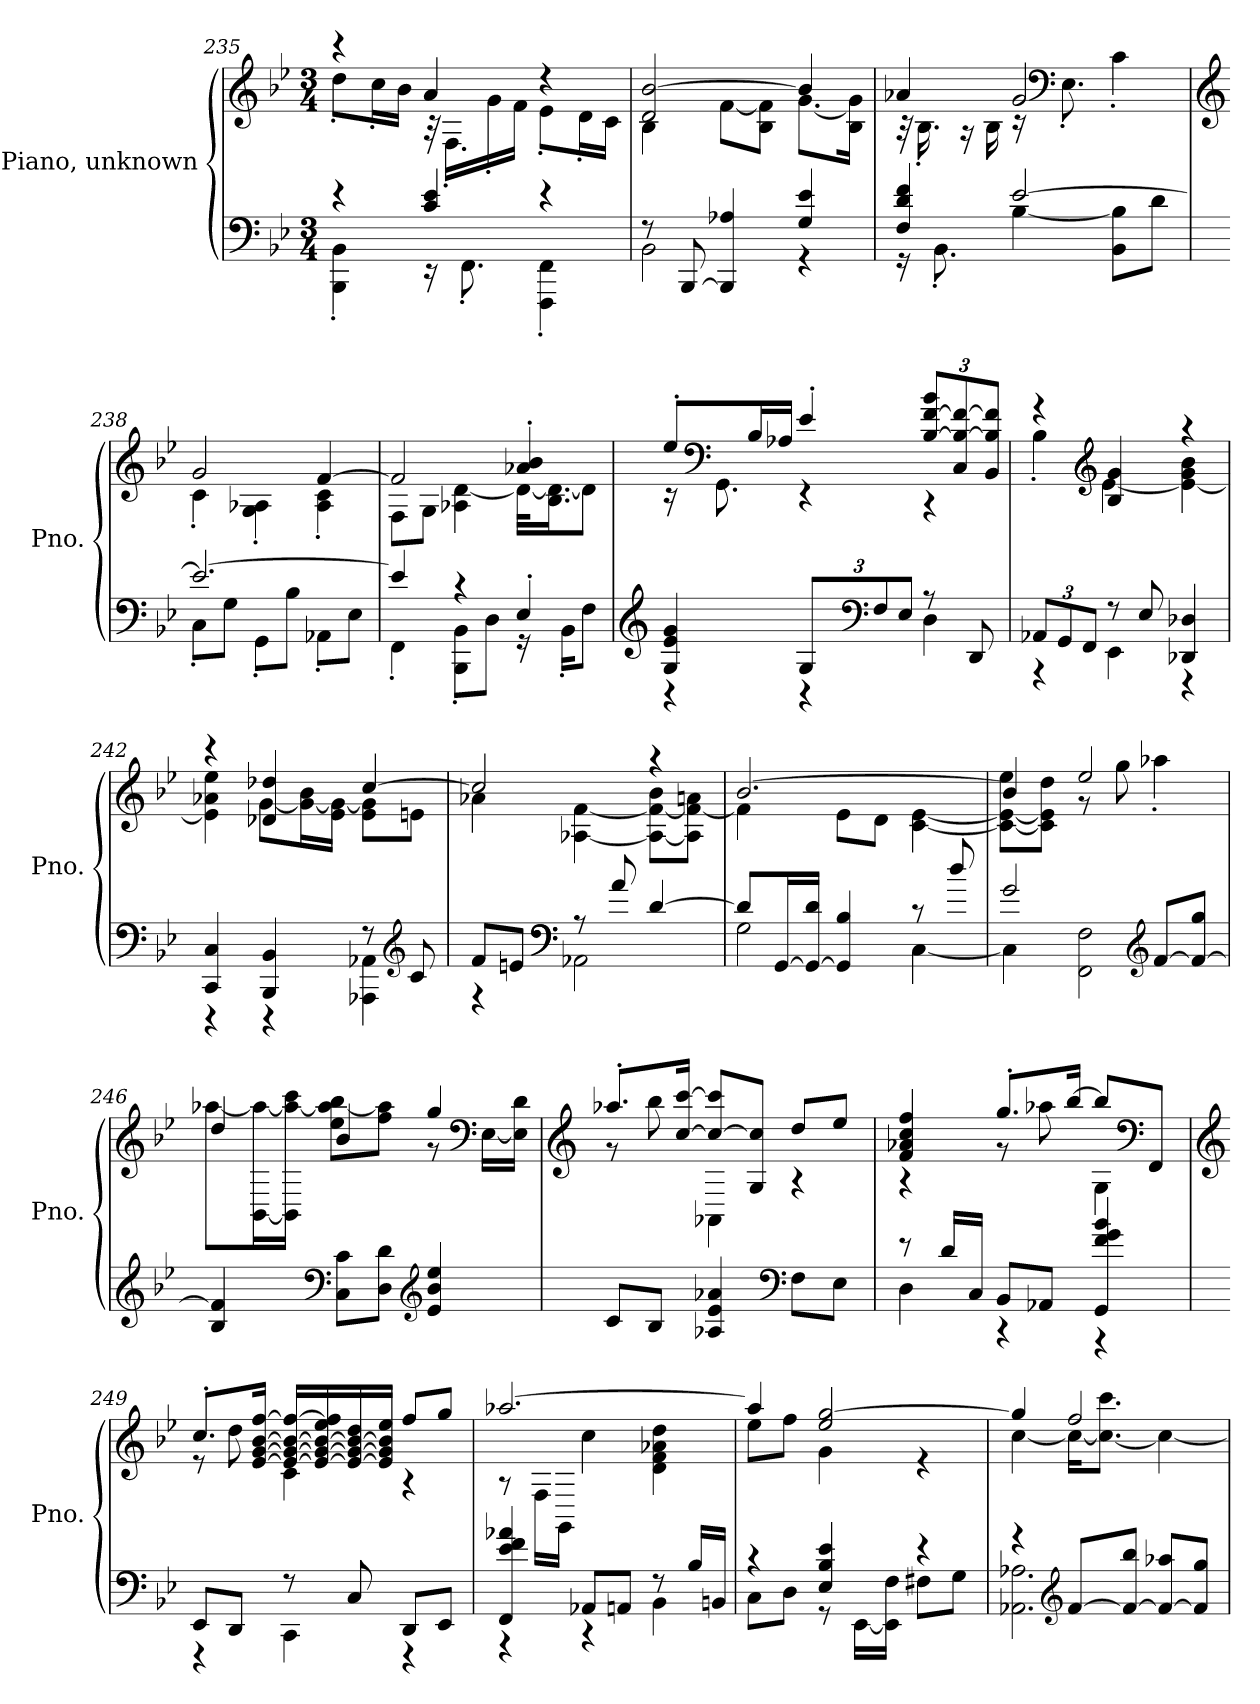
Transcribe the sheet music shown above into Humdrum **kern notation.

**kern	**kern
*part1	*part1
*staff2	*staff1
*I"Piano, unknown	*
*I'Pno.	*
*clefF4	*clefG2
*k[b-e-]	*k[b-e-]
*M3/4	*M3/4
=235	=235
*^	*^
4r	4BBB-\' 4BB-\'	4r	8dd'\L
.	.	.	16cc'\L
.	.	.	16b-\JJ
4c/ 4e-/	16r	4a/	32r
.	.	.	16.F'\LL
.	8.FF'\	.	.
.	.	.	16g'\
.	.	.	16f\JJ
4r	4FFF\' 4FF\'	4r	8e-'\L
.	.	.	16d'\L
.	.	.	16c\JJ
=236	=236	=236	=236
8r	2BB-\	2d/ [2b-/	4B-\
[8BBB-/	.	.	.
4BBB-/] 4A-X/	.	.	[8f\L
.	.	.	8B-\ 8f\]J
4G/ 4e-/	4r	4b-/]	[8.g\L
.	.	.	16B-\ 16g\]Jk
=237	=237	=237	=237
4F/ 4d/ 4f/	16r	4a-X/	32r
.	.	.	16.B-'\
.	8.BB-'\	.	.
.	.	.	16r
.	.	.	16B-\
[2e-/	[4B-\	2g/	16r
*	*	*clefF4	*
.	.	.	8.E-'\
.	8BB-\ 8B-\]L	.	4c'\
.	8d\J	.	.
!!LO:LB:g=z	!!
=238	=238	=238	=238
*	*	*clefG2	*
2.e-/_	8C'\L	2g/	4c'\
.	8G\J	.	.
.	8GG'\L	.	4G\' 4A-X\'
.	8B-\J	.	.
.	8AA-X'\L	[4f/	4A-\' 4c\'
.	8E-\J	.	.
=239	=239	=239	=239
4e-/]	4FF'\	2f/]	8F\L
.	.	.	8G\J
4r	8BBB-\' 8BB-\'L	.	4A-X\ [4d\
.	8D\J	.	.
4E-'/	16r	4a-X/' 4b-/'	32d\KLL_
.	.	.	16.B-\ 16.d\_J
.	16BB-'\KL	.	.
.	8F\J	.	8d\J]
=240	=240	=240	=240
*clefG2	*	*	*
4G/ 4e-/ 4g/	4r	8ee-'/L	16r
*	*	*clefF4	*
.	.	.	8.GG\
.	.	16B-/L	.
.	.	16A-X/JJ	.
*Xbrackettup	*	*	*
12G/L	4r	4e-'/	4r
*clefF4	*	*	*
12F/	.	.	.
12E-/J	.	.	.
*	*	*Xbrackettup	*
8r	4D\	[12B-/ [12f/ 12b-/L	4r
.	.	12C/ 12B-/_ 12f/_	.
8DD/	.	.	.
.	.	12BB-/ 12B-/] 12f/]J	.
!!LO:LB:g=z	!!
=241	=241	=241	=241
12AA-X/L	4r	4r	4B-'\
12GG/	.	.	.
12FF/J	.	.	.
*	*	*clefG2	*
8r	4EE-\	4B-/ 4g/	[4e-\
8E-/	.	.	.
4DD-X/ 4D-X/	4r	4r	4e-\_ 4g\ 4b-\
=242	=242	=242	=242
4CC/ 4C/	4r	4r	4e-\] 4a-X\ 4ee-\
4BBB-/ 4BB-/	4r	4d-X/ 4dd-X/	[8g\L
.	.	.	16g\_ 16b-\L
.	.	.	16e-\ 16g\_JJ
8r	4AAA-X\ 4AA-X\	[4cc/	8e-\ 8g\]L
*clefG2	*	*	*
8c/	.	.	8en\J
=243	=243	=243	=243
8f/L	4r	2cc/]	4a-X\
8en/J	.	.	.
*clefF4	*	*	*
8r	2AA-X\	.	[4A-X\ [4f\
8a/	.	.	.
[4d/	.	4r	8A-\_ 8f\_ 8b-\L
.	.	.	8A-\] 8f\_ 8an\J
=244	=244	=244	=244
8d/L]	2G\	[2.b-/	4f\]
[16GG/L	.	.	.
16GG/_ 16d/JJ	.	.	.
4GG/] 4B-/	.	.	8e-\L
.	.	.	8d\J
8r	[4C\	.	[4c\ [4e-\
8dd/	.	.	.
!!LO:LB:g=z	!!
=245	=245	=245	=245
2g/	4C\]	4b-/]	8c\_ 8e-\_ 8ee-\L
.	.	.	8c\] 8e-\] 8dd\J
.	2FF\ 2F\	2ee-/	8r
.	.	.	8gg\
*clefG2	*	*	*
[8f/L	.	.	4aa-X'\
8f/_ 8gg/J	.	.	.
*v	*v	*	*
=246	=246	=246
4B-/ 4f/]	4dd/	[8aa-X\L
.	.	[16BB-\ 16aa-\_L
.	.	16BB-\] 16aa-\_ 16ccc\JJ
*clefF4	*	*
8C\ 8c\L	4b-/	8ee-\ 8aa-\_ 8bb-\L
8D\ 8d\J	.	8ff\ 8aa-\]J
*clefG2	*	*
4e-/ 4b-/ 4ee-/	4gg/	8r
*	*clefF4	*
.	.	[16E-\LL
.	.	16E-\] 16d\JJ
=247	=247	=247
*	*clefG2	*
8c/L	8.aa-X'/L	8r
8B-/J	.	8bb-\
.	[16cc/ [16ccc/Jk	.
4A-X/ 4e-/ 4a-X/	8cc/_ 8ccc/]L	4AA-X\
.	8G/ 8cc/]J	.
*clefF4	*	*
8F\L	8dd/L	4r
8E-\J	8ee-/J	.
!!LO:LB:g=z	!!
=248	=248	=248
*^	*	*
8r	4D\	4f/ 4a-X/ 4cc/ 4ff/	4r
16d/LL	.	.	.
16C/JJ	.	.	.
8BB-/L	4r	8.gg'/L	8r
8AA-X/J	.	.	8aa-X\
.	.	[16bb-/Jk	.
4GG/ 4f/ 4g/ 4b-/	4r	8bb-/L]	4G\
*	*	*clefF4	*
.	.	8FF/J	.
=249	=249	=249	=249
*	*	*clefG2	*
8EE-/L	4r	8.cc'/L	8r
8DD/J	.	.	8dd\
.	.	[16e-/ [16g/ [16b-/ [16ff/Jk	.
8r	4CC\	16e-/_ 16g/_ 16b-/_ 16ff/_LL	4c\
.	.	16e-/_ 16g/_ 16b-/_ 16ee-/ 16ff/]	.
8C/	.	16e-/_ 16g/_ 16b-/_ 16dd/	.
.	.	16e-/] 16g/] 16b-/] 16ee-/JJ	.
8DD/L	4r	8ff/L	4r
8EE-/J	.	8gg/J	.
=250	=250	=250	=250
4FF/ 4e-/ 4f/ 4a-X/	4r	[2.aa-X/	8r
.	.	.	16F\LL
.	.	.	16GG\JJ
8AA-X/L	4r	.	4cc\
8AAn/J	.	.	.
8r	4BB-\	.	4d\ 4f\ 4a-X\ 4dd\
16B-/LL	.	.	.
16BBn/JJ	.	.	.
!!LO:LB:g=z	!!
=251	=251	=251	=251
4r	8C\L	4aa-/]	8ee-\L
.	8D\J	.	8ff\J
4E-/ 4B-/ 4e-/	8r	2ee-/ [2gg/	4g\
.	[16EE-\LL	.	.
.	16EE-\] 16F\JJ	.	.
4r	8F#X\L	.	4r
.	8G\J	.	.
=252	=252	=252	=252
4r	2.AA-X\ 2.A-X\	4gg/]	[4cc\
*clefG2	*	*	*
[8f/L	.	2ff/	16cc\KL_
.	.	.	8.cc\_ 8.ccc\J
8f/_ 8bb-/J	.	.	.
8f/_ 8aa-X/L	.	.	4cc\_
8f/] 8gg/J	.	.	.
*v	*v	*	*
*	*v	*v
=	=
*-	*-
